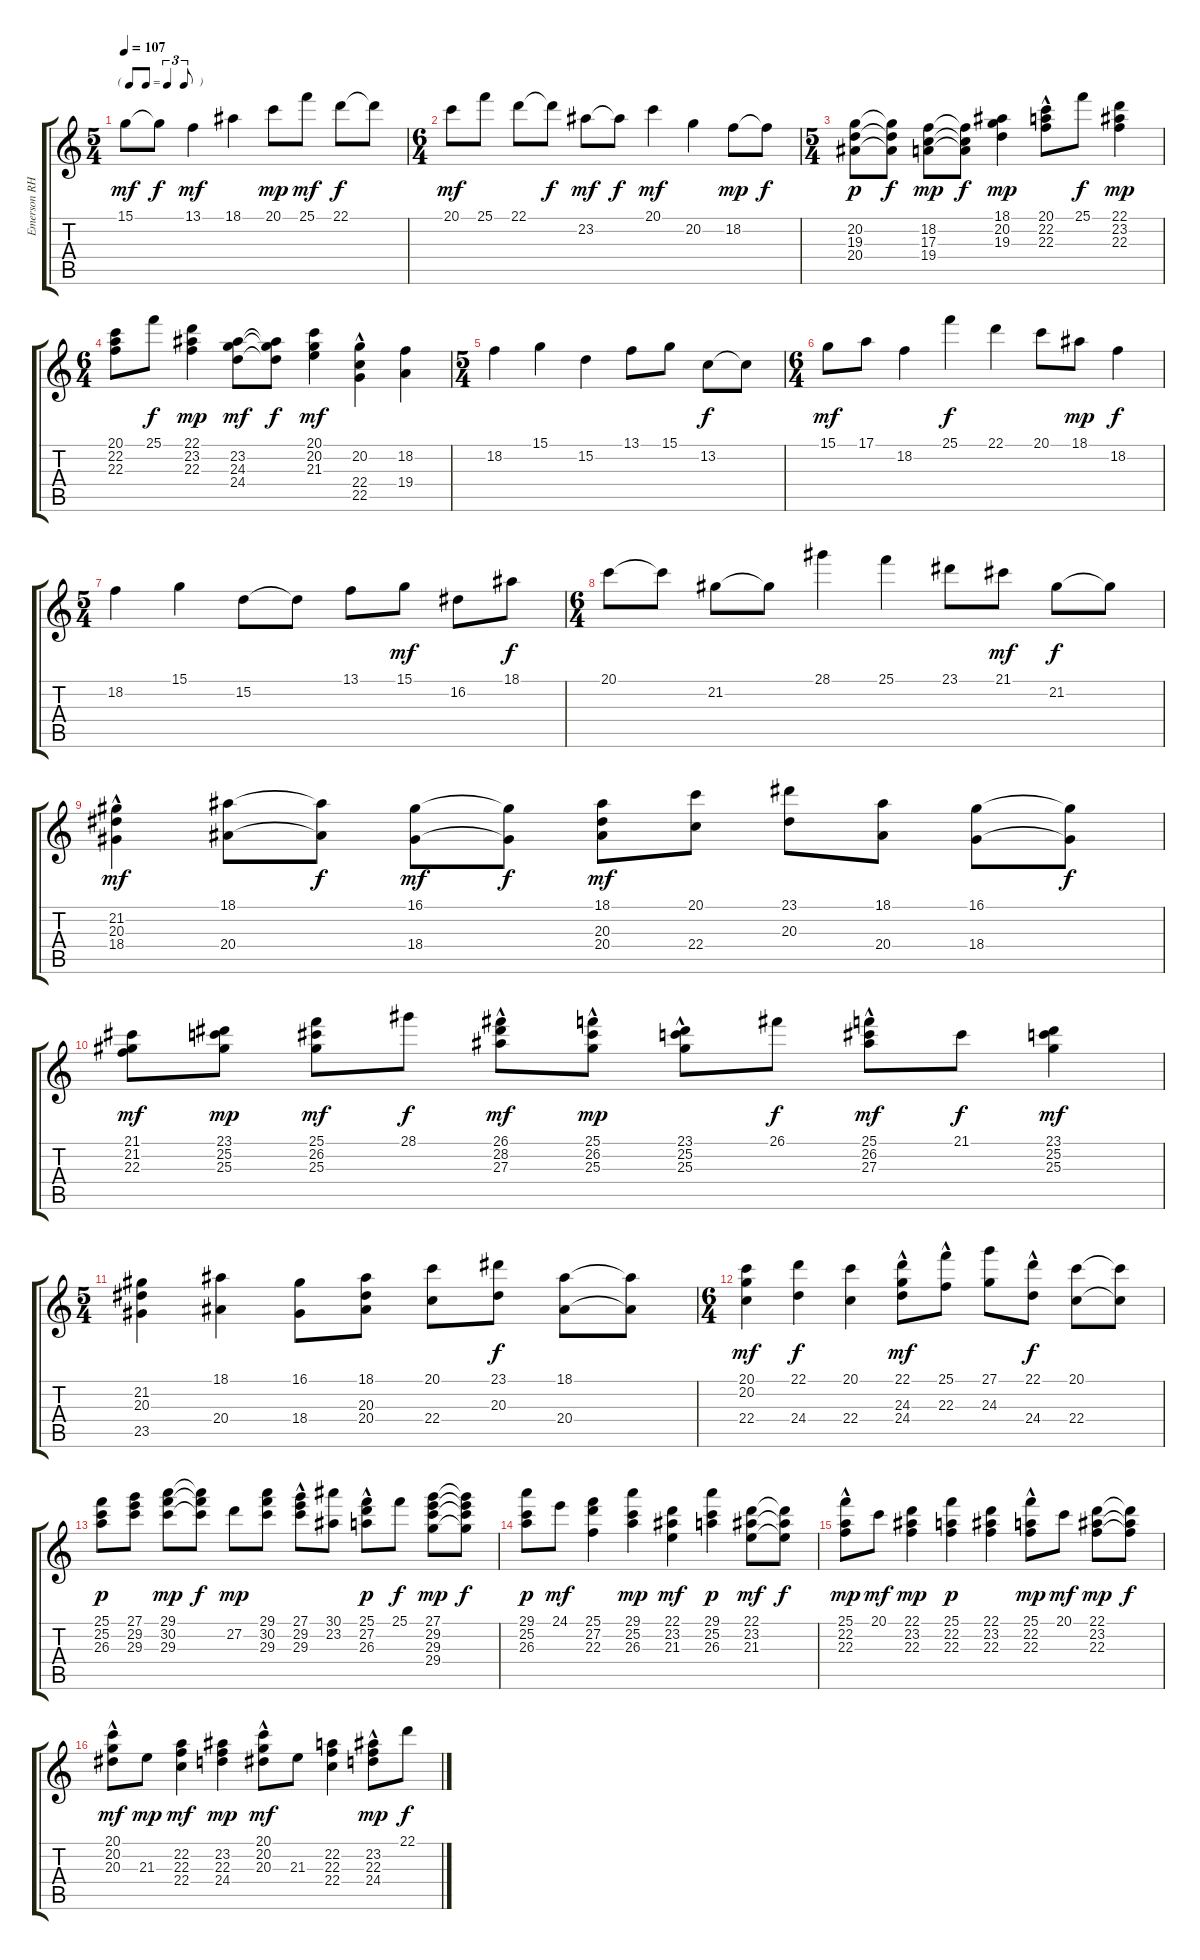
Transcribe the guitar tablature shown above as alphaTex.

\track ("Emerson RH" "Emerson RH") {instrument rockorgan}
\staff {score tabs}
\tuning (E4 B3 G3 D3 A2 E2) {hide}
\ts (5 4)
\tf triplet8th
\tempo 107
\clef g2
\ks c
15.1.8{dy mf instrument rockorgan} 15.1{t}.8{dy f} 13.1.4{dy mf} 18.1.4 20.1.8{dy mp} 25.1.8{dy mf} 22.1.8{dy f} 22.1{t}.8 |
\ts (6 4)
20.1.8{dy mf} 25.1.8 22.1.8 22.1{t}.8{dy f} 23.2.8{dy mf} 23.2{t}.8{dy f} 20.1.4{dy mf} 20.2.4 18.2.8{dy mp} 18.2{t}.8{dy f} |
\ts (5 4)
(20.2 19.3 20.4).8{dy p} (20.2{t} 19.3{t} 20.4{t}).8{dy f} (18.2 17.3 19.4).8{dy mp} (18.2{t} 17.3{t} 19.4{t}).8{dy f} (18.1 20.2 19.3).4{dy mp} (20.1 22.2{hac} 22.3).8 25.1.8{dy f} (22.1 23.2 22.3).4{dy mp} |
\ts (6 4)
(20.1 22.2 22.3).8 25.1.8{dy f} (22.1 23.2 22.3).4{dy mp} (23.2 24.3 24.4).8{dy mf} (23.2{t} 24.3{t} 24.4{t}).8{dy f} (20.1 20.2 21.3).4{dy mf} (20.2 22.4{hac} 22.5{hac}).4 (18.2 19.4).4 |
\ts (5 4)
18.2.4 15.1.4 15.2.4 13.1.8 15.1.8 13.2.8{dy f} 13.2{t}.8 |
\ts (6 4)
15.1.8{dy mf} 17.1.8 18.2.4 25.1.4{dy f} 22.1.4 20.1.8 18.1.8{dy mp} 18.2.4{dy f} |
\ts (5 4)
18.2.4 15.1.4 15.2.8 15.2{t}.8 13.1.8 15.1.8{dy mf} 16.2.8 18.1.8{dy f} |
\ts (6 4)
20.1.8 20.1{t}.8 21.2.8 21.2{t}.8 28.1.4 25.1.4 23.1.8 21.1.8{dy mf} 21.2.8{dy f} 21.2{t}.8 |
(21.2 20.3 18.4{hac}).4{dy mf balance 11} (18.1 20.4).8 (18.1{t} 20.4{t}).8{dy f} (16.1 18.4).8{dy mf} (16.1{t} 18.4{t}).8{dy f} (18.1 20.3 20.4).8{dy mf} (20.1 22.4).8 (23.1 20.3).8 (18.1 20.4).8 (16.1 18.4).8 (16.1{t} 18.4{t}).8{dy f} |
(21.1 21.2 22.3).8{dy mf} (23.1 25.2 25.3).8{dy mp} (25.1 26.2 25.3).8{dy mf} 28.1.8{dy f} (26.1{hac} 28.2 27.3).8{dy mf} (25.1{hac} 26.2 25.3).8{dy mp} (23.1{hac} 25.2{hac} 25.3{hac}).8 26.1.8{dy f} (25.1{hac} 26.2{hac} 27.3{hac}).8{dy mf} 21.1.8{dy f} (23.1 25.2 25.3).4{dy mf} |
\ts (5 4)
(21.2 20.3 23.5).4 (18.1 20.4).4 (16.1 18.4).8 (18.1 20.3 20.4).8 (20.1 22.4).8 (23.1 20.3).8{dy f} (18.1 20.4).8 (18.1{t} 20.4{t}).8 |
\ts (6 4)
(20.1 20.2 22.4).4{dy mf} (22.1 24.4).4{dy f} (20.1 22.4).4 (22.1{hac} 24.3{hac} 24.4{hac}).8{dy mf} (25.1{hac} 22.3{hac}).8 (27.1 24.3).8 (22.1{hac} 24.4{hac}).8{dy f} (20.1 22.4).8 (20.1{t} 22.4{t}).8 |
(25.1 25.2 26.3).8{dy p} (27.1 29.2 29.3).8 (29.1 30.2 29.3).8{dy mp} (29.1{t} 30.2{t} 29.3{t}).8{dy f} 27.2.8{dy mp} (29.1 30.2 29.3).8 (27.1{hac} 29.2{hac} 29.3).8 (30.1 23.2).8 (25.1 27.2{hac} 26.3{hac}).8{dy p} 25.1.8{dy f} (27.1 29.2 29.3 29.4).8{dy mp} (27.1{t} 29.2{t} 29.3{t} 29.4{t}).8{dy f} |
(29.1 25.2 26.3).8{dy p} 24.1.8{dy mf} (25.1 27.2 22.3).4 (29.1 25.2 26.3).4{dy mp} (22.1 23.2 21.3).4{dy mf} (29.1 25.2 26.3).4{dy p} (22.1 23.2 21.3).8{dy mf} (22.1{t} 23.2{t} 21.3{t}).8{dy f} |
(25.1 22.2 22.3{hac}).8{dy mp} 20.1.8{dy mf} (22.1 23.2 22.3).4{dy mp} (25.1 22.2 22.3).4{dy p} (22.1 23.2 22.3).4 (25.1 22.2 22.3{hac}).8{dy mp} 20.1.8{dy mf} (22.1 23.2 22.3).8{dy mp} (22.1{t} 23.2{t} 22.3{t}).8{dy f} |
(20.1{hac} 20.2{hac} 20.3).8{dy mf} 21.3.8{dy mp} (22.2 22.3 22.4).4{dy mf} (23.2 22.3 24.4).4{dy mp} (20.1{hac} 20.2{hac} 20.3).8{dy mf} 21.3.8 (22.2 22.3 22.4).4 (23.2{hac} 22.3{hac} 24.4{hac}).8{dy mp} 22.1.8{dy f}
